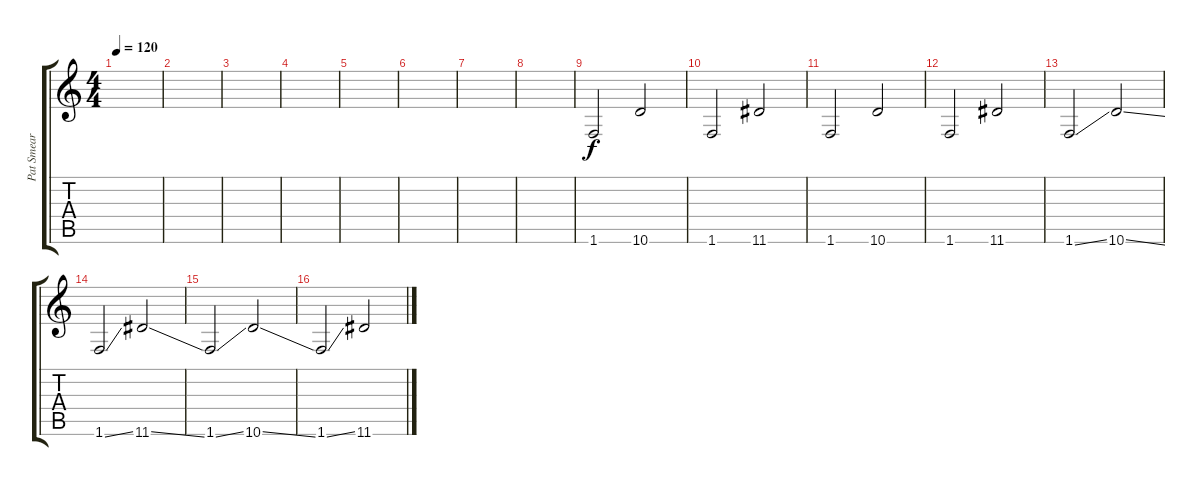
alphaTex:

\track ("Pat Smear" "Pat Smear") {instrument distortionguitar}
\staff {score tabs}
\tuning (E4 B3 G3 D3 A2 E2) {hide}
\ts (4 4)
\tempo 120
\clef g2
\ks c
|
|
|
|
|
|
|
|
1.6.2 10.6.2 |
1.6.2 11.6.2 |
1.6.2 10.6.2 |
1.6.2 11.6.2 |
1.6{ss}.2 10.6{ss}.2 |
1.6{ss}.2 11.6{ss}.2 |
1.6{ss}.2 10.6{ss}.2 |
1.6{ss}.2 11.6.2
